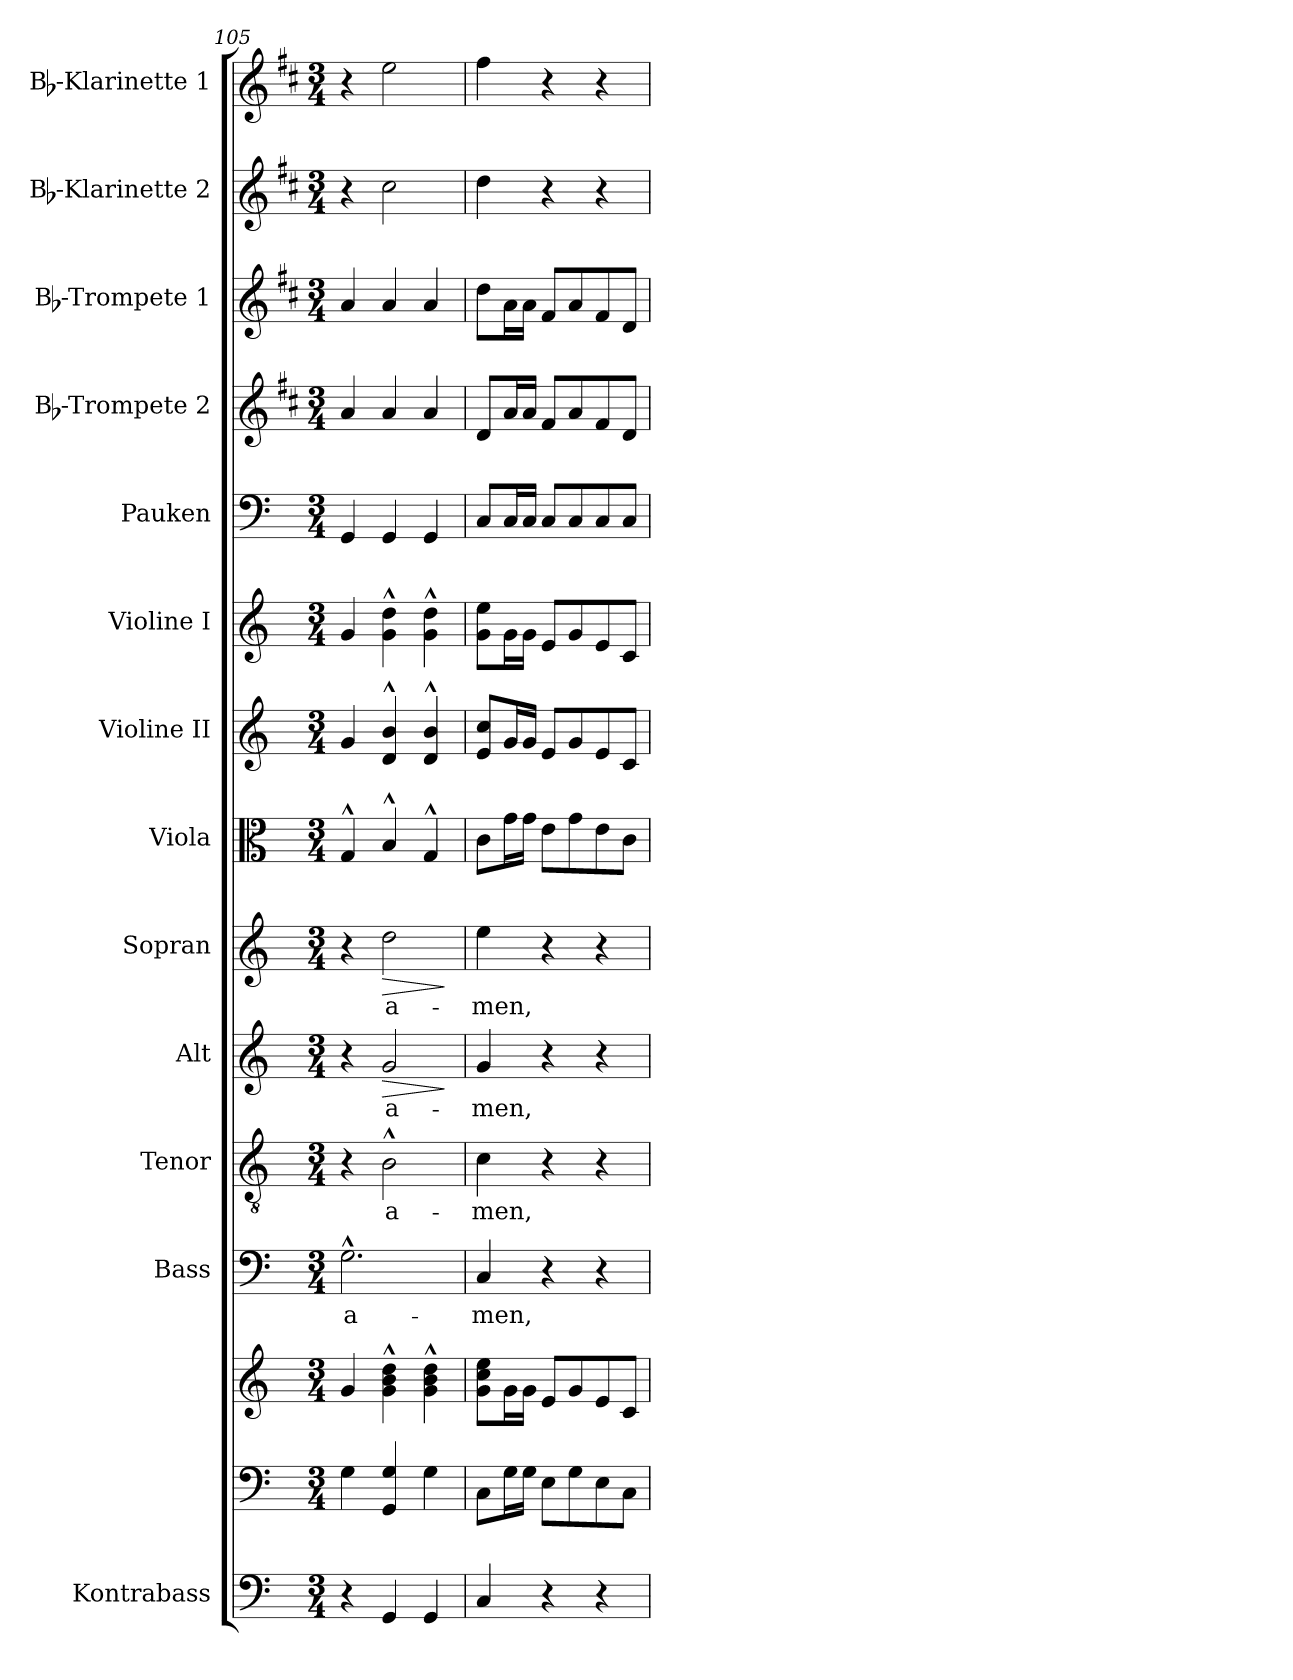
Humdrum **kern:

**kern	**kern	**kern	**kern	**text	**kern	**text	**kern	**text	**dynam	**kern	**text	**dynam	**kern	**kern	**kern	**kern	**kern	**kern	**kern	**kern
*part14	*part13	*part13	*part12	*part12	*part11	*part11	*part10	*part10	*part10	*part9	*part9	*part9	*part8	*part7	*part6	*part5	*part4	*part3	*part2	*part1
*staff15	*staff14	*staff13	*staff12	*staff12	*staff11	*staff11	*staff10	*staff10	*staff10	*staff9	*staff9	*staff9	*staff8	*staff7	*staff6	*staff5	*staff4	*staff3	*staff2	*staff1
*I"Kontrabass	*	*	*I"Bass	*	*I"Tenor	*	*I"Alt	*	*	*I"Sopran	*	*	*I"Viola	*I"Violine II	*I"Violine I	*I"Pauken	*I"Bb-Trompete 2	*I"Bb-Trompete 1	*I"Bb-Klarinette 2	*I"Bb-Klarinette 1
*I'Kb.	*	*	*I'B.	*	*I'T.	*	*I'A.	*	*	*I'S.	*	*	*I'Vla.	*I'Vl. II	*I'Vl. I	*I'Pk.	*I'Bb Trp. 2	*I'Bb Trp. 1	*I'Bb Kl. 2	*I'Bb Kl. 1
*clefF4	*clefF4	*clefG2	*clefF4	*	*clefGv2	*	*clefG2	*	*	*clefG2	*	*	*clefC3	*clefG2	*clefG2	*clefF4	*clefG2	*clefG2	*clefG2	*clefG2
*ITrd7c12	*	*	*	*	*	*	*	*	*	*	*	*	*	*	*	*	*ITrd1c2	*ITrd1c2	*ITrd1c2	*ITrd1c2
*k[]	*k[]	*k[]	*k[]	*	*k[]	*	*k[]	*	*	*k[]	*	*	*k[]	*k[]	*k[]	*k[]	*k[]	*k[]	*k[]	*k[]
*C:	*C:	*C:	*C:	*	*C:	*	*C:	*	*	*C:	*	*	*C:	*C:	*C:	*C:	*C:	*C:	*C:	*C:
*M3/4	*M3/4	*M3/4	*M3/4	*	*M3/4	*	*M3/4	*	*	*M3/4	*	*	*M3/4	*M3/4	*M3/4	*M3/4	*M3/4	*M3/4	*M3/4	*M3/4
=105	=105	=105	=105	=105	=105	=105	=105	=105	=105	=105	=105	=105	=105	=105	=105	=105	=105	=105	=105	=105
!	!	!	!	!LO:LY:b	!	!	!	!	!	!	!	!	!	!	!	!	!	!	!	!
4r	4G\	4g/	2.G^^>\	a-	4r	.	4r	.	.	4r	.	.	4G^^>/	4g/	4g/	4GG/	4g/	4g/	4r	4r
!	!	!	!	!	!	!LO:LY:b	!	!LO:LY:b	!LO:HP:b	!	!LO:LY:b	!LO:HP:b	!	!	!	!	!	!	!	!
4GGG/	4GG/ 4G/	4g\^^> 4b\^^> 4dd\^^>	.	.	2B^^>\	a-	2g/	a-	>	2dd\	a-	>	4B^^>/	4d/^^> 4b/^^>	4g\^^> 4dd\^^>	4GG/	4g/	4g/	2b\	2dd\
4GGG/	4G\	4g\^^> 4b\^^> 4dd\^^>	.	.	.	.	.	.	.	.	.	.	4G^^>/	4d/^^> 4b/^^>	4g\^^> 4dd\^^>	4GG/	4g/	4g/	.	.
.	.	.	.	.	.	.	.	.	]	.	.	]	.	.	.	.	.	.	.	.
=106	=106	=106	=106	=106	=106	=106	=106	=106	=106	=106	=106	=106	=106	=106	=106	=106	=106	=106	=106	=106
!	!	!	!	!LO:LY:b	!	!LO:LY:b	!	!LO:LY:b	!	!	!LO:LY:b	!	!	!	!	!	!	!	!	!
4CC/	8C\L	8g\ 8cc\ 8ee\L	4C/	-men,	4c\	-men,	4g/	-men,	.	4ee\	-men,	.	8c\L	8e/ 8cc/L	8g\ 8ee\L	8C/L	8c/L	8cc\L	4cc\	4ee\
.	16G\L	16g\L	.	.	.	.	.	.	.	.	.	.	16g\L	16g/L	16g\L	16C/L	16g/L	16g\L	.	.
.	16G\JJ	16g\JJ	.	.	.	.	.	.	.	.	.	.	16g\JJ	16g/JJ	16g\JJ	16C/JJ	16g/JJ	16g\JJ	.	.
4r	8E\L	8e/L	4r	.	4r	.	4r	.	.	4r	.	.	8e\L	8e/L	8e/L	8C/L	8e/L	8e/L	4r	4r
.	8G\	8g/	.	.	.	.	.	.	.	.	.	.	8g\	8g/	8g/	8C/	8g/	8g/	.	.
4r	8E\	8e/	4r	.	4r	.	4r	.	.	4r	.	.	8e\	8e/	8e/	8C/	8e/	8e/	4r	4r
.	8C\J	8c/J	.	.	.	.	.	.	.	.	.	.	8c\J	8c/J	8c/J	8C/J	8c/J	8c/J	.	.
=	=	=	=	=	=	=	=	=	=	=	=	=	=	=	=	=	=	=	=	=
*-	*-	*-	*-	*-	*-	*-	*-	*-	*-	*-	*-	*-	*-	*-	*-	*-	*-	*-	*-	*-
